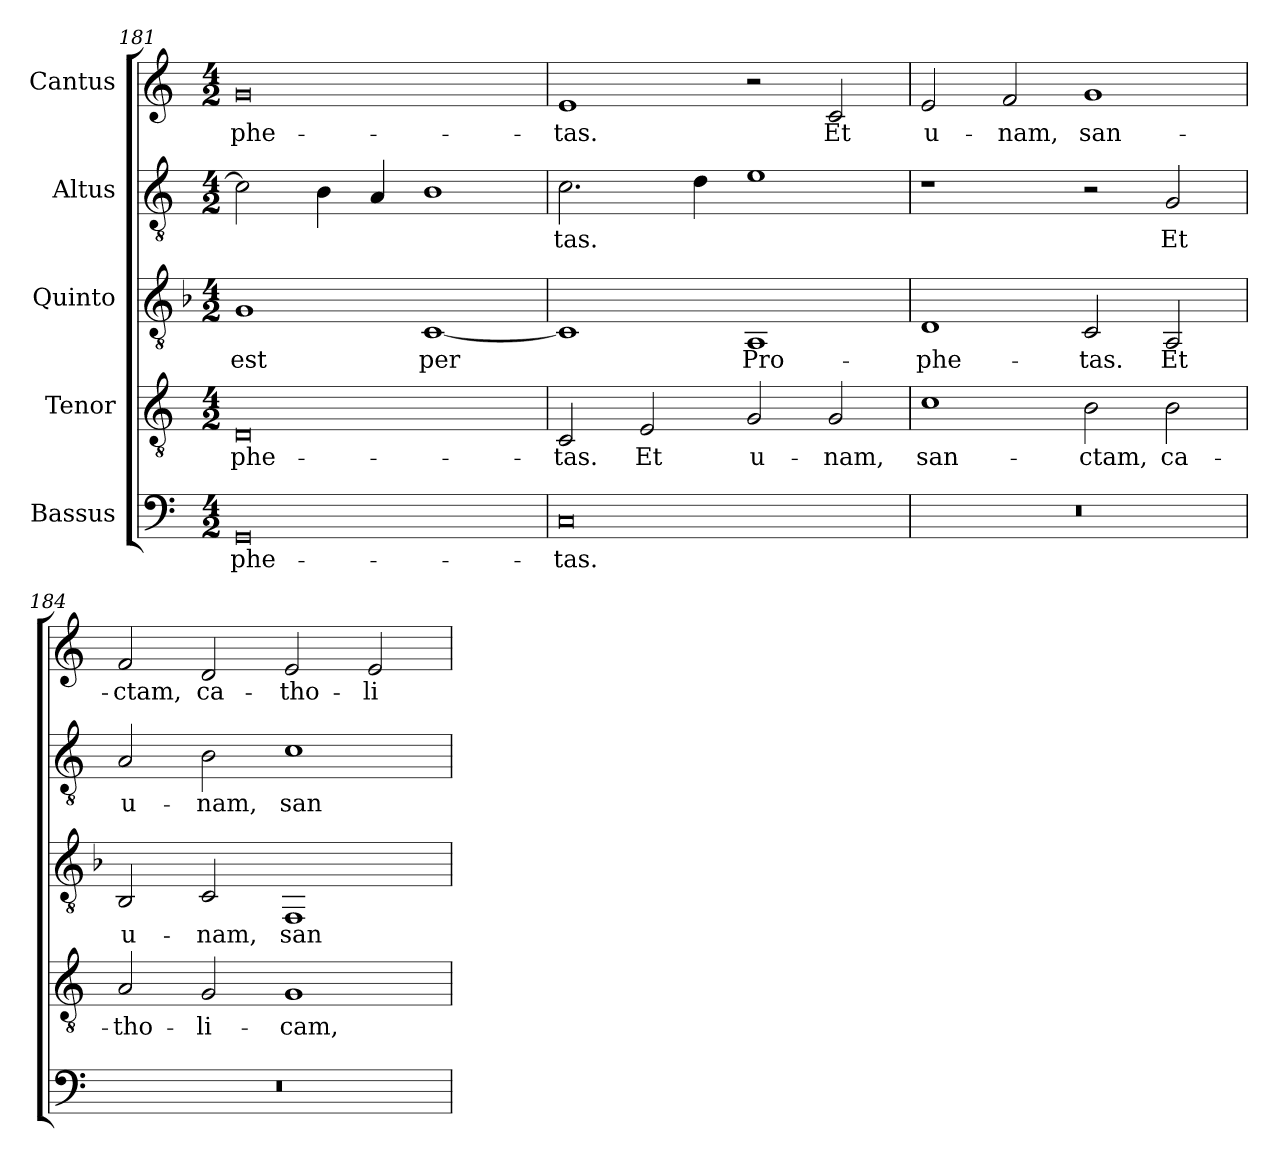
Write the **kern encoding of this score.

**kern	**text	**kern	**text	**kern	**text	**kern	**text	**kern	**text
*part5	*part5	*part4	*part4	*part3	*part3	*part2	*part2	*part1	*part1
*staff5	*staff5	*staff4	*staff4	*staff3	*staff3	*staff2	*staff2	*staff1	*staff1
*I"Bassus	*	*I"Tenor	*	*I"Quinto	*	*I"Altus	*	*I"Cantus	*
*clefF4	*	*clefGv2	*	*clefGv2	*	*clefGv2	*	*clefG2	*
*	*	*	*	*ITrd-4c-7	*	*	*	*	*
*k[]	*	*k[]	*	*k[]	*	*k[]	*	*k[]	*
*C:	*	*C:	*	*C:	*	*C:	*	*C:	*
*M4/2	*	*M4/2	*	*M4/2	*	*M4/2	*	*M4/2	*
=181	=181	=181	=181	=181	=181	=181	=181	=181	=181
!	!LO:LY:b:color=#000000	!	!	!	!	!	!	!	!
!	!	!	!LO:LY:b:color=#000000	!	!	!	!	!	!
!	!	!	!	!	!LO:LY:b:color=#000000	!	!	!	!
!	!	!	!	!	!	!	!	!	!LO:LY:b:color=#000000
0GGi	-phe-	0Di	-phe-	1di	est	2ci\]	.	0gi	-phe-
.	.	.	.	.	.	4Bi\	.	.	.
.	.	.	.	.	.	4Ai/	.	.	.
!	!	!	!	!	!LO:LY:b:color=#000000	!	!	!	!
.	.	.	.	[<1Gi	per	1Bi	.	.	.
=182	=182	=182	=182	=182	=182	=182	=182	=182	=182
!	!LO:LY:b:color=#000000	!	!	!	!	!	!	!	!
!	!	!	!LO:LY:b:color=#000000	!	!	!	!	!	!
!	!	!	!	!	!	!	!LO:LY:b:color=#000000	!	!
!	!	!	!	!	!	!	!	!	!LO:LY:b:color=#000000
0Ci	-tas.	2Ci/	-tas.	1Gi]	.	2.ci\	-tas.	1ei	-tas.
!	!	!	!LO:LY:b:color=#000000	!	!	!	!	!	!
.	.	2Ei/	Et	.	.	.	.	.	.
.	.	.	.	.	.	4di\	.	.	.
!	!	!	!LO:LY:b:color=#000000	!	!	!	!	!	!
!	!	!	!	!	!LO:LY:b:color=#000000	!	!	!	!
.	.	2Gi/	u-	1Ei	Pro-	1ei	.	2r	.
!	!	!	!LO:LY:b:color=#000000	!	!	!	!	!	!
!	!	!	!	!	!	!	!	!	!LO:LY:b:color=#000000
.	.	2Gi/	-nam,	.	.	.	.	2ci/	Et
=183	=183	=183	=183	=183	=183	=183	=183	=183	=183
!LO:N:vis=1	!	!	!	!	!	!	!	!	!
!	!	!	!LO:LY:b:color=#000000	!	!	!	!	!	!
!	!	!	!	!	!LO:LY:b:color=#000000	!	!	!	!
!	!	!	!	!	!	!	!	!	!LO:LY:b:color=#000000
0r	.	1ci	san-	1Ai	-phe-	1r	.	2ei/	u-
!	!	!	!	!	!	!	!	!	!LO:LY:b:color=#000000
.	.	.	.	.	.	.	.	2fi/	-nam,
!	!	!	!LO:LY:b:color=#000000	!	!	!	!	!	!
!	!	!	!	!	!LO:LY:b:color=#000000	!	!	!	!
!	!	!	!	!	!	!	!	!	!LO:LY:b:color=#000000
.	.	2Bi\	-ctam,	2Gi/	-tas.	2r	.	1gi	san-
!	!	!	!LO:LY:b:color=#000000	!	!	!	!	!	!
!	!	!	!	!	!LO:LY:b:color=#000000	!	!	!	!
!	!	!	!	!	!	!	!LO:LY:b:color=#000000	!	!
.	.	2Bi\	ca-	2Ei/	Et	2Gi/	Et	.	.
!!LO:LB:g=z
=184	=184	=184	=184	=184	=184	=184	=184	=184	=184
!LO:N:vis=1	!	!	!	!	!	!	!	!	!
!	!	!	!LO:LY:b:color=#000000	!	!	!	!	!	!
!	!	!	!	!	!LO:LY:b:color=#000000	!	!	!	!
!	!	!	!	!	!	!	!LO:LY:b:color=#000000	!	!
!	!	!	!	!	!	!	!	!	!LO:LY:b:color=#000000
0r	.	2Ai/	-tho-	2Fi/	u-	2Ai/	u-	2fi/	-ctam,
!	!	!	!LO:LY:b:color=#000000	!	!	!	!	!	!
!	!	!	!	!	!LO:LY:b:color=#000000	!	!	!	!
!	!	!	!	!	!	!	!LO:LY:b:color=#000000	!	!
!	!	!	!	!	!	!	!	!	!LO:LY:b:color=#000000
.	.	2Gi/	-li-	2Gi/	-nam,	2Bi\	-nam,	2di/	ca-
!	!	!	!LO:LY:b:color=#000000	!	!	!	!	!	!
!	!	!	!	!	!LO:LY:b:color=#000000	!	!	!	!
!	!	!	!	!	!	!	!LO:LY:b:color=#000000	!	!
!	!	!	!	!	!	!	!	!	!LO:LY:b:color=#000000
.	.	1Gi	-cam,	1Ci	san-	1ci	san-	2ei/	-tho-
!	!	!	!	!	!	!	!	!	!LO:LY:b:color=#000000
.	.	.	.	.	.	.	.	2ei/	-li-
=	=	=	=	=	=	=	=	=	=
*-	*-	*-	*-	*-	*-	*-	*-	*-	*-
